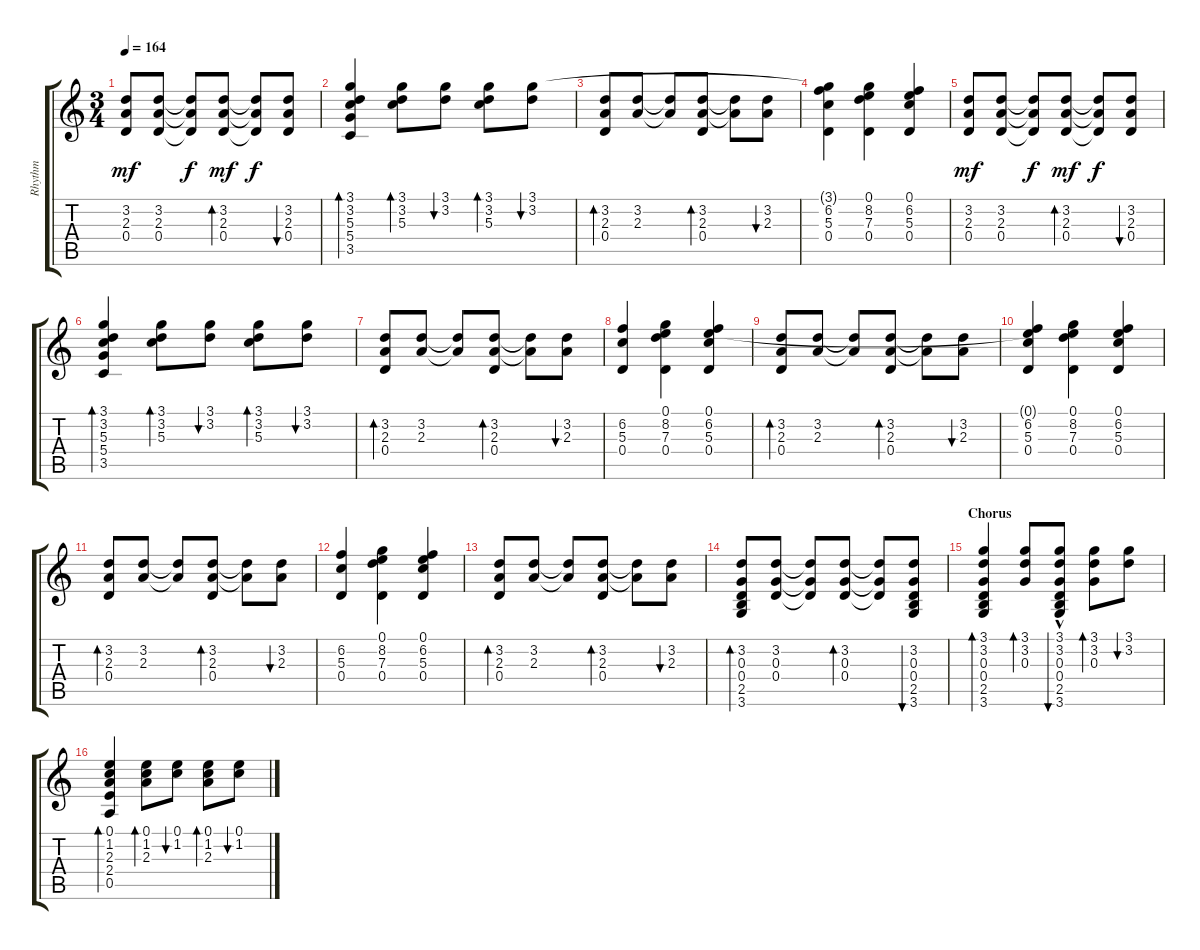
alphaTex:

\track ("Rhythm" "Rhythm") {instrument acousticguitarsteel}
\staff {score tabs}
\tuning (E4 B3 G3 D3 A2 E2) {hide}
\ts (3 4)
\tempo 164
\clef g2
\ks c
(3.2 2.3 0.4).8{dy mf} (3.2 2.3 0.4).8 (3.2{t} 2.3{t} 0.4{t}).8{dy f} (3.2 2.3 0.4).8{bd 60 dy mf} (3.2{t} 2.3{t} 0.4{t}).8{dy f} (3.2 2.3 0.4).8{bu 60} |
(3.1 3.2 5.3 5.4 3.5).4{bd 60} (3.1 3.2 5.3).8{bd 30} (3.1 3.2).8{bu 60} (3.1 3.2 5.3).8{bd 30} (3.1 3.2).8{bu 60} |
(3.2 2.3 0.4).8{bd 60} (3.2 2.3).8 (3.2{t} 2.3{t}).8 (3.2 2.3 0.4).8{bd 60} (3.2{t} 2.3{t}).8 (3.2 2.3).8{bu 60} |
(3.1{t} 6.2 5.3 0.4).4 (0.1 8.2 7.3 0.4).4 (0.1 6.2 5.3 0.4).4 |
(3.2 2.3 0.4).8{dy mf} (3.2 2.3 0.4).8 (3.2{t} 2.3{t} 0.4{t}).8{dy f} (3.2 2.3 0.4).8{bd 60 dy mf} (3.2{t} 2.3{t} 0.4{t}).8{dy f} (3.2 2.3 0.4).8{bu 60} |
(3.1 3.2 5.3 5.4 3.5).4{bd 60} (3.1 3.2 5.3).8{bd 30} (3.1 3.2).8{bu 60} (3.1 3.2 5.3).8{bd 30} (3.1 3.2).8{bu 60} |
(3.2 2.3 0.4).8{bd 60} (3.2 2.3).8 (3.2{t} 2.3{t}).8 (3.2 2.3 0.4).8{bd 60} (3.2{t} 2.3{t}).8 (3.2 2.3).8{bu 60} |
(6.2 5.3 0.4).4 (0.1 8.2 7.3 0.4).4 (0.1 6.2 5.3 0.4).4 |
(3.2 2.3 0.4).8{bd 60} (3.2 2.3).8 (3.2{t} 2.3{t}).8 (3.2 2.3 0.4).8{bd 60} (3.2{t} 2.3{t}).8 (3.2 2.3).8{bu 60} |
(0.1{t} 6.2 5.3 0.4).4 (0.1 8.2 7.3 0.4).4 (0.1 6.2 5.3 0.4).4 |
(3.2 2.3 0.4).8{bd 60} (3.2 2.3).8 (3.2{t} 2.3{t}).8 (3.2 2.3 0.4).8{bd 60} (3.2{t} 2.3{t}).8 (3.2 2.3).8{bu 60} |
(6.2 5.3 0.4).4 (0.1 8.2 7.3 0.4).4 (0.1 6.2 5.3 0.4).4 |
(3.2 2.3 0.4).8{bd 60} (3.2 2.3).8 (3.2{t} 2.3{t}).8 (3.2 2.3 0.4).8{bd 60} (3.2{t} 2.3{t}).8 (3.2 2.3).8{bu 60} |
(3.2 0.3 0.4 2.5 3.6).8{bd 60} (3.2 0.3 0.4).8 (3.2{t} 0.3{t} 0.4{t}).8 (3.2 0.3 0.4).8{bd 60} (3.2{t} 0.3{t} 0.4{t}).8 (3.2 0.3 0.4 2.5 3.6).8{bu 60} |
\section ("" "Chorus")
(3.1 3.2 0.3 0.4 2.5 3.6).4{bd 60} (3.1 3.2 0.3).8{bd 30} (3.1{hac} 3.2 0.3 0.4 2.5 3.6).8{bu 60} (3.1 3.2 0.3).8{bd 30} (3.1 3.2).8{bu 60} |
(0.1 1.2 2.3 2.4 0.5).4{bd 60} (0.1 1.2 2.3).8{bd 30} (0.1 1.2).8{bu 60} (0.1 1.2 2.3).8{bd 30} (0.1 1.2).8{bu 60}
